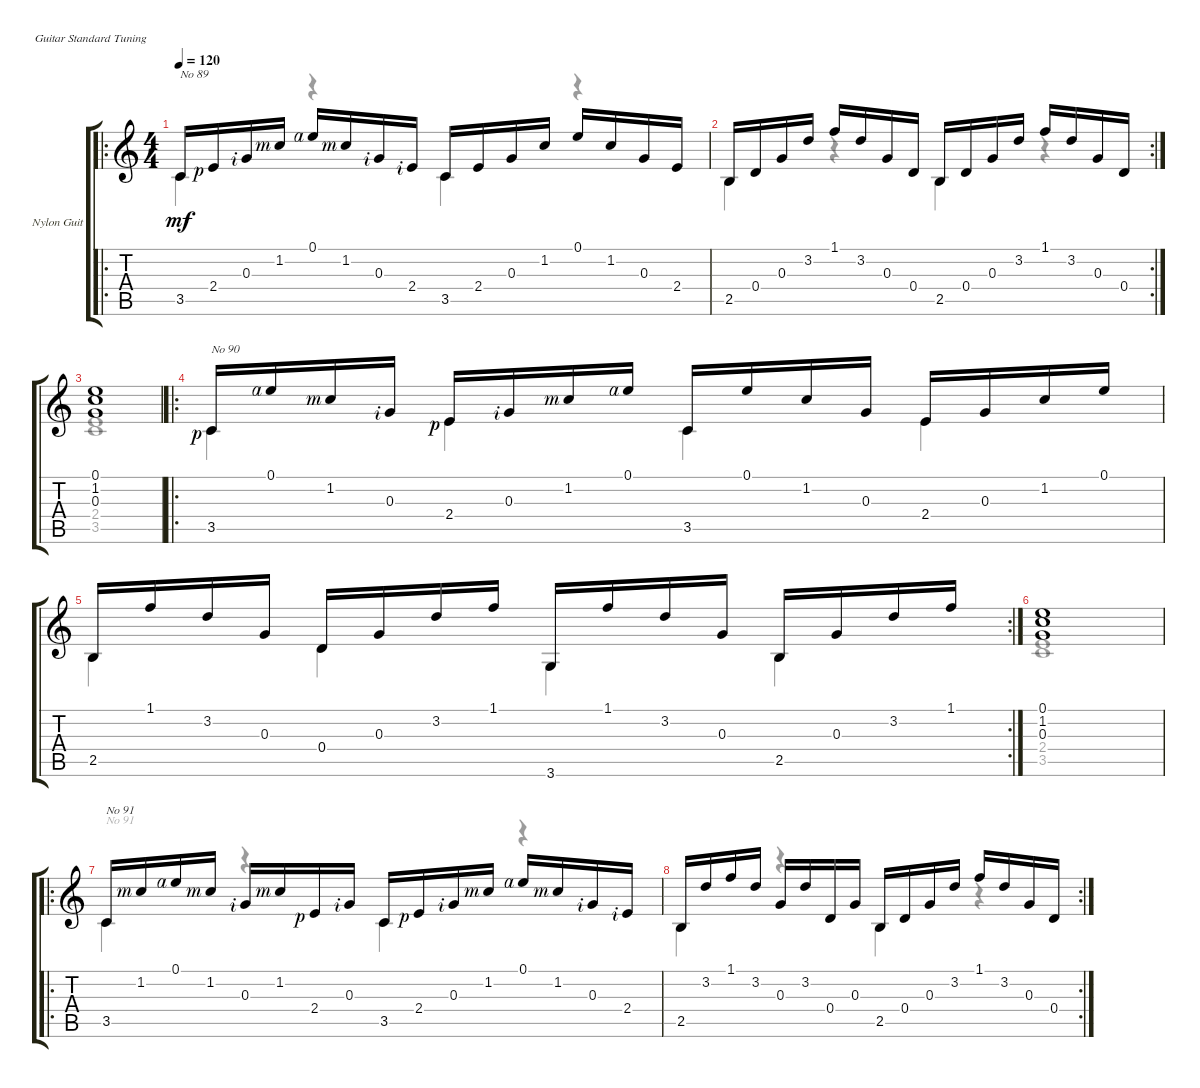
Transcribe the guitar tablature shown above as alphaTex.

\defaultSystemsLayout 4
\bracketExtendMode groupsimilarinstruments
\firstSystemTrackNameOrientation horizontal
\otherSystemsTrackNameOrientation horizontal
\track ("Nylon Guitar" "Nylon Guit") {instrument acousticguitarsteel}
\staff {score tabs}
\tuning (E4 B3 G3 D3 A2 E2)
\voice
\ro
\ts (4 4)
\tempo 120
\clef g2
\scale
0.500719
\ks c
3.5.16{txt "No 89" dy mf} 2.4{rf 1}.16 0.3{rf 2}.16 1.2{rf 3}.16 0.1{rf 4}.16 1.2{rf 3}.16 0.3{rf 2}.16 2.4{rf 2}.16 3.5.16 2.4.16 0.3.16 1.2.16 0.1.16 1.2.16 0.3.16 2.4.16 |
\rc 2
\scale
0.4 2.5.16 0.4.16 0.3.16 3.2.16 1.1.16 3.2.16 0.3.16 0.4.16 2.5.16 0.4.16 0.3.16 3.2.16 1.1.16 3.2.16 0.3.16 0.4.16 |
\scale
0.0992806 (0.1 1.2 0.3).1 |
\ro
\scale
0.509887 3.5{rf 1}.16{txt "No 90"} 0.1{rf 4}.16 1.2{rf 3}.16 0.3{rf 2}.16 2.4{rf 1}.16 0.3{rf 2}.16 1.2{rf 3}.16 0.1{rf 4}.16 3.5.16 0.1.16 1.2.16 0.3.16 2.4.16 0.3.16 1.2.16 0.1.16 |
\rc 2
\scale
0.392655 2.5.16 1.1.16 3.2.16 0.3.16 0.4.16 0.3.16 3.2.16 1.1.16 3.6.16 1.1.16 3.2.16 0.3.16 2.5.16 0.3.16 3.2.16 1.1.16 |
\scale
0.0974576 (0.1 1.2 0.3).1 |
\ro
\scale
0.500719 3.5.16{txt "No 91"} 1.2{rf 3}.16 0.1{rf 4}.16 1.2{rf 3}.16 0.3{rf 2}.16 1.2{rf 3}.16 2.4{rf 1}.16 0.3{rf 2}.16 3.5.16 2.4{rf 1}.16 0.3{rf 2}.16 1.2{rf 3}.16 0.1{rf 4}.16 1.2{rf 3}.16 0.3{rf 2}.16 2.4{rf 2}.16 |
\rc 2
\scale
0.4 2.5.16 3.2.16 1.1.16 3.2.16 0.3.16 3.2.16 0.4.16 0.3.16 2.5.16 0.4.16 0.3.16 3.2.16 1.1.16 3.2.16 0.3.16 0.4.16
\voice
\clef g2
\ottava regular
\simile none
\scale
0.500719
\ks c
3.5.4{dy mf} r.4 3.5.4 r.4 |
\scale
0.4 2.5.4 r.4 2.5.4 r.4 |
\scale
0.0992806 (2.4 3.5).1 |
\scale
0.509887 3.5{rf 1}.4 2.4{rf 1}.4 3.5.4 2.4.4 |
\scale
0.392655 2.5.4 0.4.4 3.6.4 2.5.4 |
\scale
0.0974576 (2.4 3.5).1 |
\scale
0.500719 3.5.4{txt "No 91"} r.4 3.5.4 r.4 |
\scale
0.4 2.5.4 r.4 2.5.4 r.4
